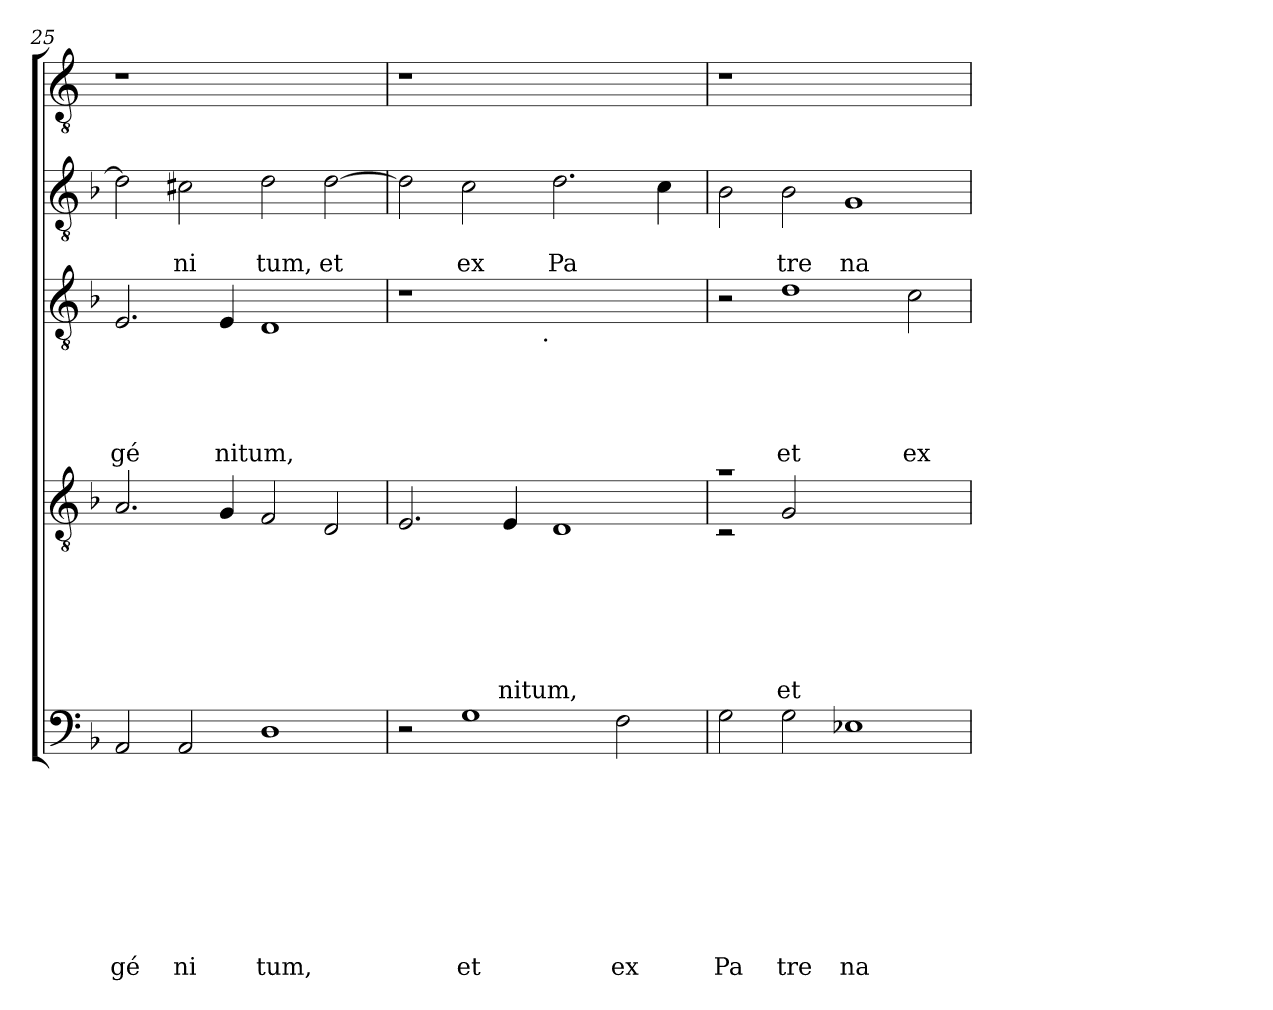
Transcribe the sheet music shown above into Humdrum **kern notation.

**kern	**text	**text	**text	**text	**text	**text	**text	**text	**text	**kern	**text	**text	**text	**text	**text	**text	**text	**kern	**text	**text	**text	**text	**text	**kern	**text	**text	**kern
*part5	*part5	*part5	*part5	*part5	*part5	*part5	*part5	*part5	*part5	*part4	*part4	*part4	*part4	*part4	*part4	*part4	*part4	*part3	*part3	*part3	*part3	*part3	*part3	*part2	*part2	*part2	*part1
*staff5	*staff5	*staff5	*staff5	*staff5	*staff5	*staff5	*staff5	*staff5	*staff5	*staff4	*staff4	*staff4	*staff4	*staff4	*staff4	*staff4	*staff4	*staff3	*staff3	*staff3	*staff3	*staff3	*staff3	*staff2	*staff2	*staff2	*staff1
*clefF4	*	*	*	*	*	*	*	*	*	*clefGv2	*	*	*	*	*	*	*	*clefGv2	*	*	*	*	*	*clefGv2	*	*	*clefGv2
*k[b-]	*	*	*	*	*	*	*	*	*	*k[b-]	*	*	*	*	*	*	*	*k[b-]	*	*	*	*	*	*k[b-]	*	*	*k[]
*F:	*	*	*	*	*	*	*	*	*	*F:	*	*	*	*	*	*	*	*F:	*	*	*	*	*	*F:	*	*	*C:
=25	=25	=25	=25	=25	=25	=25	=25	=25	=25	=25	=25	=25	=25	=25	=25	=25	=25	=25	=25	=25	=25	=25	=25	=25	=25	=25	=25
!	!	!	!	!	!	!	!	!	!LO:LY:b	!	!	!	!	!	!	!	!	!	!	!	!	!	!LO:LY:b	!	!	!	!
2AA/	.	.	.	.	.	.	.	.	gé	2.A/	.	.	.	.	.	.	.	2.E/	.	.	.	.	gé	2d\]	.	.	1r
!	!	!	!	!	!	!	!	!	!LO:LY:b	!	!	!	!	!	!	!	!	!	!	!	!	!	!	!	!	!LO:LY:b	!
2AA/	.	.	.	.	.	.	.	.	ni	.	.	.	.	.	.	.	.	.	.	.	.	.	.	2c#\	.	ni	.
!	!	!	!	!	!	!	!	!	!	!	!	!	!	!	!	!	!	!	!	!	!	!	!LO:LY:b	!	!	!	!
.	.	.	.	.	.	.	.	.	.	4G/	.	.	.	.	.	.	.	4E/	.	.	.	.	nitum,	.	.	.	.
!	!	!	!	!	!	!	!	!	!LO:LY:b	!	!	!	!	!	!	!	!	!	!	!	!	!	!	!	!	!LO:LY:b	!
1D	.	.	.	.	.	.	.	.	tum,	2F/	.	.	.	.	.	.	.	1D	.	.	.	.	.	2d\	.	tum,	1ryy
!	!	!	!	!	!	!	!	!	!	!	!	!	!	!	!	!	!	!	!	!	!	!	!	!	!	!LO:LY:b	!
.	.	.	.	.	.	.	.	.	.	2D/	.	.	.	.	.	.	.	.	.	.	.	.	.	[>2d\	.	et	.
=26	=26	=26	=26	=26	=26	=26	=26	=26	=26	=26	=26	=26	=26	=26	=26	=26	=26	=26	=26	=26	=26	=26	=26	=26	=26	=26	=26
*	*	*	*	*	*	*	*	*	*	*	*	*	*	*	*	*	*	*^	*	*	*	*	*	*	*	*	*
2r	.	.	.	.	.	.	.	.	.	2.E/	.	.	.	.	.	.	.	1r	2ryy	.	.	.	.	.	2d\]	.	.	1r
!	!	!	!	!	!	!	!	!	!LO:LY:b	!	!	!	!	!	!	!	!	!	!	!	!	!	!	!	!	!	!LO:LY:b	!
1G	.	.	.	.	.	.	.	.	et	.	.	.	.	.	.	.	.	.	4...ryy	.	.	.	.	.	2c\	.	ex	.
!	!	!	!	!	!	!	!	!	!	!	!	!	!	!	!	!	!LO:LY:b	!	!	!	!	!	!	!	!	!	!	!
.	.	.	.	.	.	.	.	.	.	4E/	.	.	.	.	.	.	nitum,	.	.	.	.	.	.	.	.	.	.	.
!	!	!	!	!	!	!	!	!	!	!	!	!	!	!	!	!	!	!	!LO:TX:b:t=.	!	!	!	!	!	!	!	!	!
.	.	.	.	.	.	.	.	.	.	.	.	.	.	.	.	.	.	.	1ryy	.	.	.	.	.	.	.	.	.
!	!	!	!	!	!	!	!	!	!	!	!	!	!	!	!	!	!	!	!	!	!	!	!	!	!	!	!LO:LY:b	!
.	.	.	.	.	.	.	.	.	.	1D	.	.	.	.	.	.	.	1ryy	.	.	.	.	.	.	2.d\	.	Pa	1ryy
!	!	!	!	!	!	!	!	!	!LO:LY:b	!	!	!	!	!	!	!	!	!	!	!	!	!	!	!	!	!	!	!
2F\	.	.	.	.	.	.	.	.	ex	.	.	.	.	.	.	.	.	.	.	.	.	.	.	.	.	.	.	.
.	.	.	.	.	.	.	.	.	.	.	.	.	.	.	.	.	.	.	.	.	.	.	.	.	4c\	.	.	.
.	.	.	.	.	.	.	.	.	.	.	.	.	.	.	.	.	.	.	32ryy	.	.	.	.	.	.	.	.	.
!!LO:PB:g=z
=27	=27	=27	=27	=27	=27	=27	=27	=27	=27	=27	=27	=27	=27	=27	=27	=27	=27	=27	=27	=27	=27	=27	=27	=27	=27	=27	=27	=27
!	!	!	!	!	!	!	!	!	!LO:LY:b	!	!	!	!	!	!	!	!	!	!	!	!	!	!	!	!	!	!	!
*	*	*	*	*	*	*	*	*	*	*^	*	*	*	*	*	*	*	*v	*v	*	*	*	*	*	*	*	*	*
2G\	.	.	.	.	.	.	.	.	Pa	1ra	2rC	.	.	.	.	.	.	.	2r	.	.	.	.	.	2B-\	.	.	1r
!	!	!	!	!	!	!	!	!	!LO:LY:b	!	!	!	!	!	!	!	!	!LO:LY:b	!	!	!	!	!	!LO:LY:b	!	!	!LO:LY:b	!
2G\	.	.	.	.	.	.	.	.	tre	.	2G/	.	.	.	.	.	.	et	1d	.	.	.	.	et	2B-\	.	tre	.
!	!	!	!	!	!	!	!	!	!LO:LY:b	!	!	!	!	!	!	!	!	!	!	!	!	!	!	!	!	!	!LO:LY:b	!
1E-X	.	.	.	.	.	.	.	.	na	1ryy	1ryy	.	.	.	.	.	.	.	.	.	.	.	.	.	1G	.	na	1ryy
!	!	!	!	!	!	!	!	!	!	!	!	!	!	!	!	!	!	!	!	!	!	!	!	!LO:LY:b	!	!	!	!
.	.	.	.	.	.	.	.	.	.	.	.	.	.	.	.	.	.	.	2c\	.	.	.	.	ex	.	.	.	.
*	*	*	*	*	*	*	*	*	*	*v	*v	*	*	*	*	*	*	*	*	*	*	*	*	*	*	*	*	*
=	=	=	=	=	=	=	=	=	=	=	=	=	=	=	=	=	=	=	=	=	=	=	=	=	=	=	=
*-	*-	*-	*-	*-	*-	*-	*-	*-	*-	*-	*-	*-	*-	*-	*-	*-	*-	*-	*-	*-	*-	*-	*-	*-	*-	*-	*-
